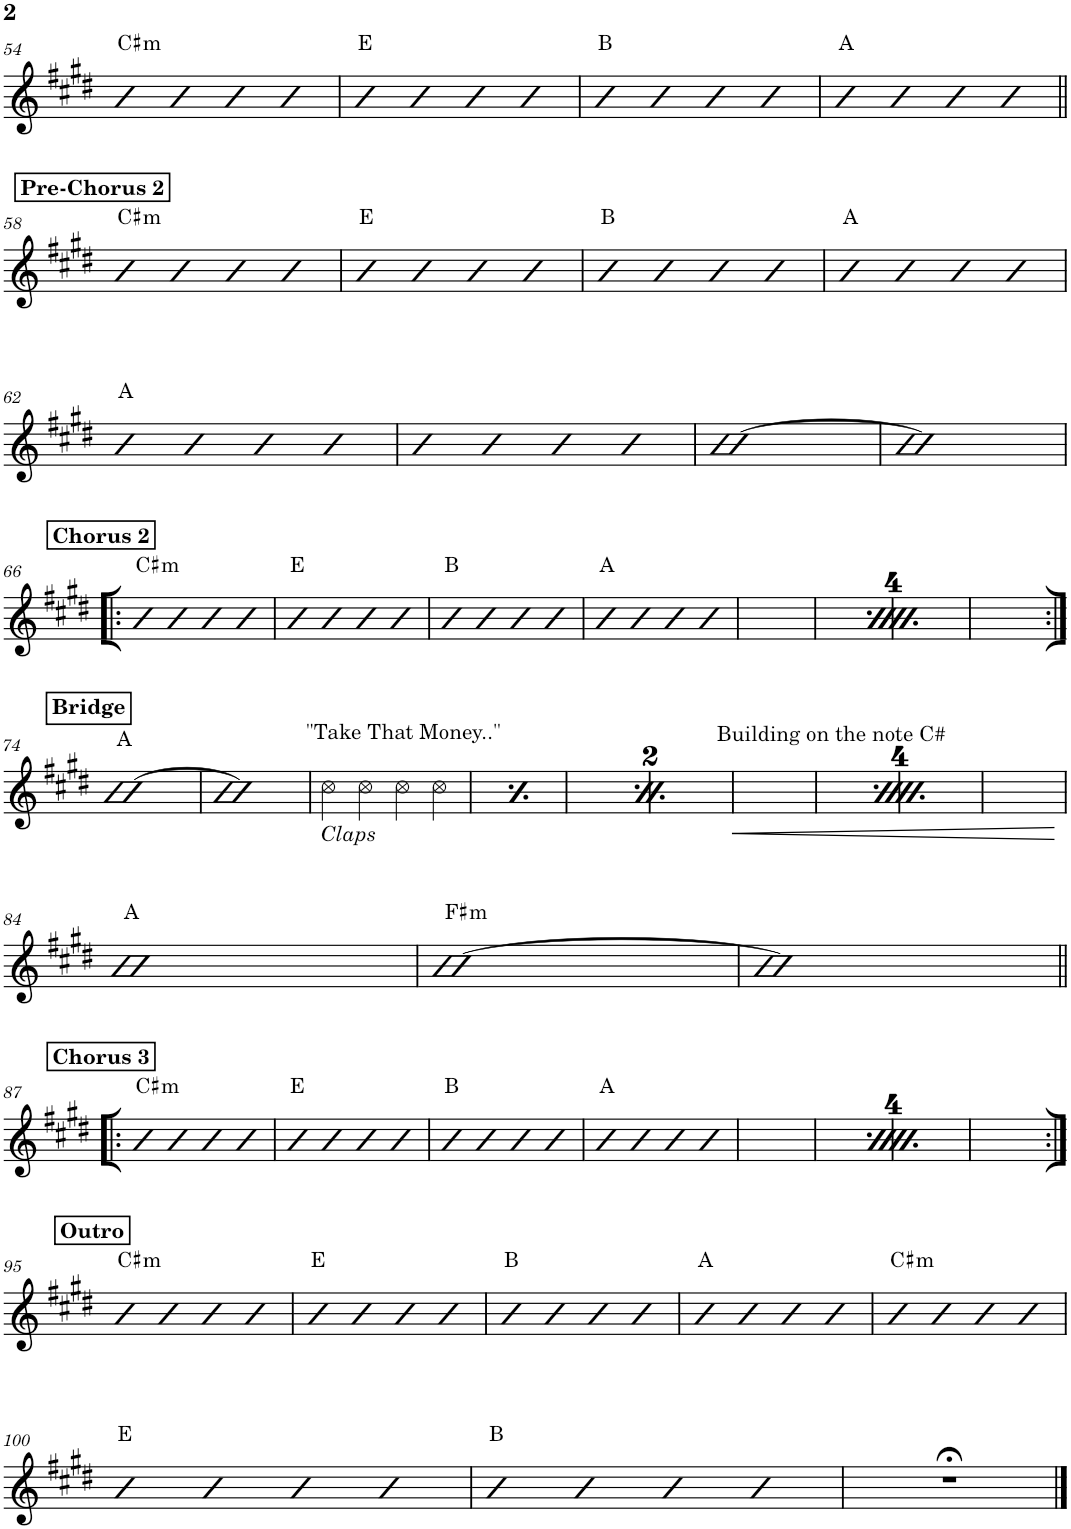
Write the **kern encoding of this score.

**kern	**harte
*part1	*part1
*staff1	*
*I"Piano	*
*I'Pno.	*
!!LO:PB:g=z
*clefG2	*
*k[f#c#g#d#]	*
*M4/4	*
=54	=54
!	!LO:H:kt=m
4b	C#:min
4b	.
4b	.
4b	.
=55	=55
4b	E:maj
4b	.
4b	.
4b	.
=56	=56
4b	B:maj
4b	.
4b	.
4b	.
=57	=57
4b	A:maj
4b	.
4b	.
4b	.
!!LO:LB:g=z
!!LO:REH:place=s1:a:B:cj:t=Pre-Chorus 2
=58||	=58||
!	!LO:H:kt=m
4b	C#:min
4b	.
4b	.
4b	.
=59	=59
4b	E:maj
4b	.
4b	.
4b	.
=60	=60
4b	B:maj
4b	.
4b	.
4b	.
=61	=61
4b	A:maj
4b	.
4b	.
4b	.
!!LO:LB:g=z
=62	=62
4b	A:maj
4b	.
4b	.
4b	.
=63	=63
4b	.
4b	.
4b	.
4b	.
=64	=64
[1b	.
=65	=65
1b]	.
!!LO:LB:g=z
!!LO:REH:place=s1:a:B:cj:t=Chorus 2
=66!|:	=66!|:
!	!LO:H:kt=m
4b	C#:min
4b	.
4b	.
4b	.
=67	=67
4b	E:maj
4b	.
4b	.
4b	.
=68	=68
4b	B:maj
4b	.
4b	.
4b	.
=69	=69
4b	A:maj
4b	.
4b	.
4b	.
!!LO:REH:place=s1:a:B:cj:t=Chorus 2
=70	=70
!	!LO:H:kt=m
4b	C#:min
4b	.
4b	.
4b	.
=71	=71
4b	E:maj
4b	.
4b	.
4b	.
=72	=72
4b	B:maj
4b	.
4b	.
4b	.
=73	=73
4b	A:maj
4b	.
4b	.
4b	.
!!LO:LB:g=z
!!LO:REH:place=s1:a:B:cj:t=Bridge
=74:|!	=74:|!
[1b	A:maj
=75	=75
1b]	.
=76	=76
!LO:TX:a:t="Take That Money.."	!
!LO:TX:b:i:t=Claps	!
4cc#\	.
4cc#\	.
4cc#\	.
4cc#\	.
=77	=77
!LO:TX:a:t="Take That Money.."	!
!LO:TX:b:i:t=Claps	!
4cc#\	.
4cc#\	.
4cc#\	.
4cc#\	.
=78	=78
!LO:TX:a:t="Take That Money.."	!
!LO:TX:b:i:t=Claps	!
4cc#\	.
4cc#\	.
4cc#\	.
4cc#\	.
=79	=79
!LO:TX:a:t="Take That Money.."	!
!LO:TX:b:i:t=Claps	!
4cc#\	.
4cc#\	.
4cc#\	.
4cc#\	.
=80	=80
!LO:TX:a:t="Take That Money.."	!
!LO:TX:b:i:t=Claps	!
4cc#\	.
4cc#\	.
4cc#\	.
4cc#\	.
=81	=81
!LO:TX:a:t="Take That Money.."	!
!LO:TX:b:i:t=Claps	!
4cc#\	.
4cc#\	.
4cc#\	.
4cc#\	.
=82	=82
!LO:TX:a:t="Take That Money.."	!
!LO:TX:b:i:t=Claps	!
4cc#\	.
4cc#\	.
4cc#\	.
4cc#\	.
=83	=83
!LO:TX:a:t="Take That Money.."	!
!LO:TX:b:i:t=Claps	!
4cc#\	.
4cc#\	.
4cc#\	.
4cc#\	.
!!LO:LB:g=z
=84	=84
1b	A:maj
=85	=85
!	!LO:H:kt=m
[1b	F#:min
=86	=86
1b]	.
!!LO:LB:g=z
!!LO:REH:place=s1:a:B:cj:t=Chorus 3
=87!|:	=87!|:
!	!LO:H:kt=m
4b	C#:min
4b	.
4b	.
4b	.
=88	=88
4b	E:maj
4b	.
4b	.
4b	.
=89	=89
4b	B:maj
4b	.
4b	.
4b	.
=90	=90
4b	A:maj
4b	.
4b	.
4b	.
!!LO:REH:place=s1:a:B:cj:t=Chorus 3
=91	=91
!	!LO:H:kt=m
4b	C#:min
4b	.
4b	.
4b	.
=92	=92
4b	E:maj
4b	.
4b	.
4b	.
=93	=93
4b	B:maj
4b	.
4b	.
4b	.
=94	=94
4b	A:maj
4b	.
4b	.
4b	.
!!LO:LB:g=z
!!LO:REH:place=s1:a:B:cj:t=Outro
=95:|!	=95:|!
!	!LO:H:kt=m
4b	C#:min
4b	.
4b	.
4b	.
=96	=96
4b	E:maj
4b	.
4b	.
4b	.
=97	=97
4b	B:maj
4b	.
4b	.
4b	.
=98	=98
4b	A:maj
4b	.
4b	.
4b	.
=99	=99
!	!LO:H:kt=m
4b	C#:min
4b	.
4b	.
4b	.
!!LO:LB:g=z
=100	=100
4b	E:maj
4b	.
4b	.
4b	.
=101	=101
4b	B:maj
4b	.
4b	.
4b	.
=102	=102
1r;<	.
==	==
*-	*-
